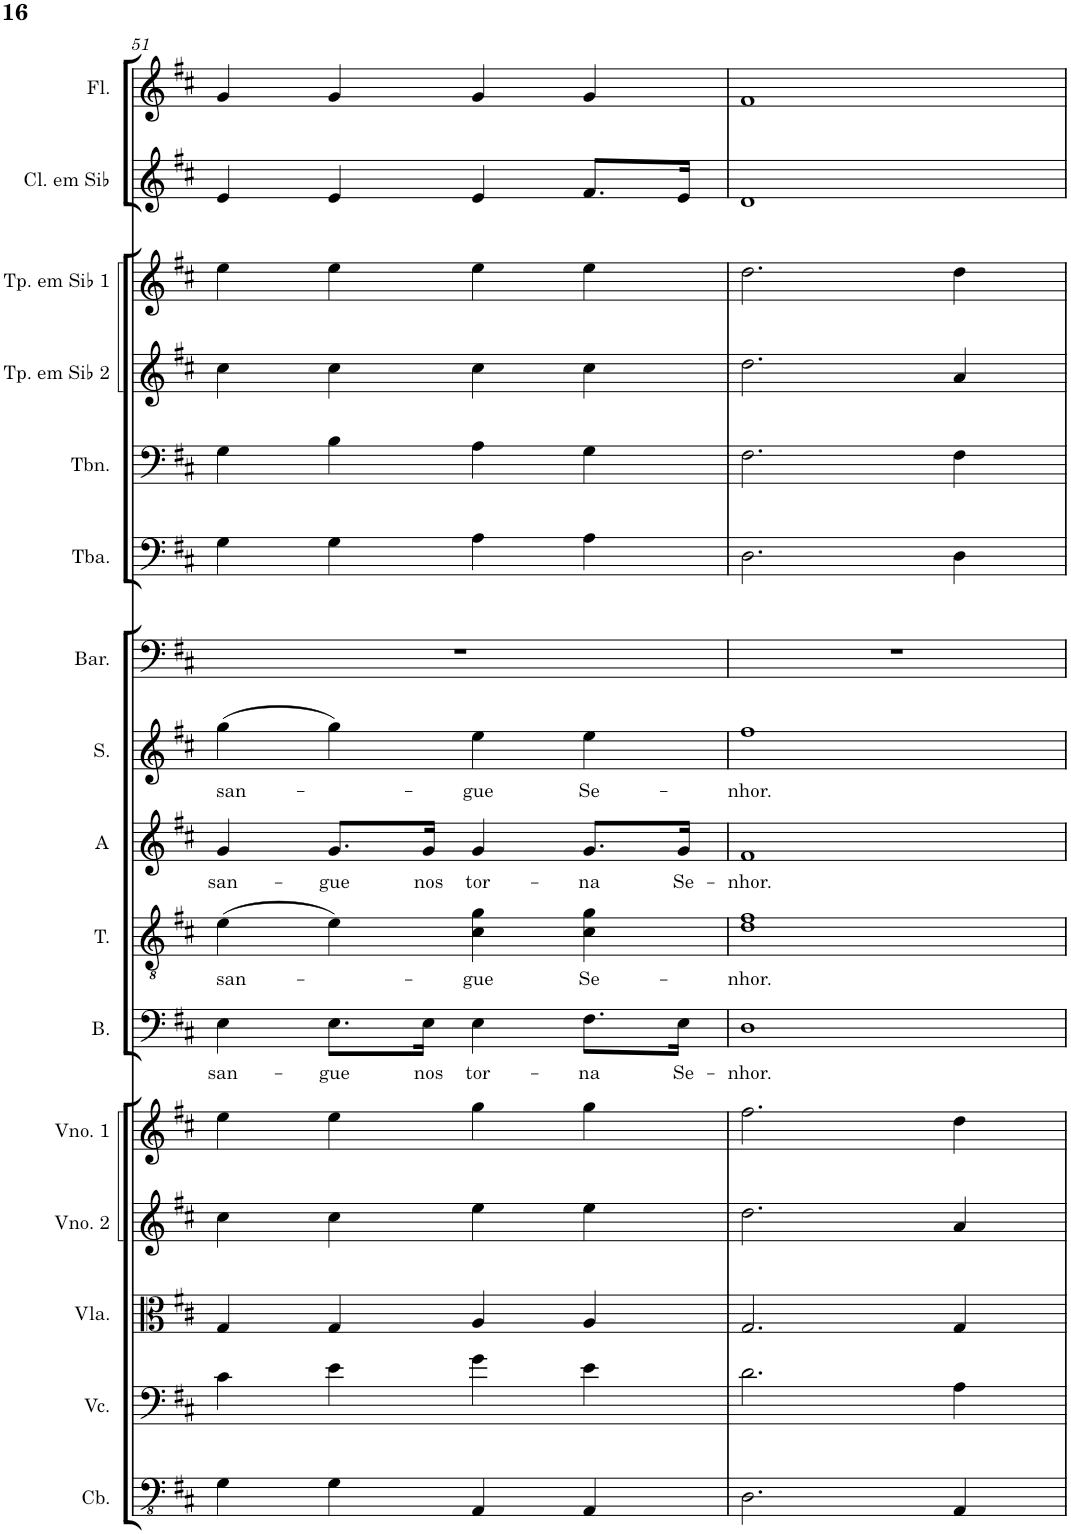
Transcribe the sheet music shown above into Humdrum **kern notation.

**kern	**kern	**kern	**kern	**kern	**kern	**text	**kern	**text	**kern	**text	**kern	**text	**kern	**kern	**kern	**kern	**kern	**kern	**kern
*part16	*part15	*part14	*part13	*part12	*part11	*part11	*part10	*part10	*part9	*part9	*part8	*part8	*part7	*part6	*part5	*part4	*part3	*part2	*part1
*staff16	*staff15	*staff14	*staff13	*staff12	*staff11	*staff11	*staff10	*staff10	*staff9	*staff9	*staff8	*staff8	*staff7	*staff6	*staff5	*staff4	*staff3	*staff2	*staff1
*I"Contrabaixo	*I"Violoncelo	*I"Viola	*I"Violino 2	*I"Violino 1	*I"Baixo	*	*I"Tenor	*	*I"Alto	*	*I"Soprano	*	*I"Barítono	*I"Tuba	*I"Trombone	*I"Tromp2  Sib	*I"Tromp Sib 1	*I"Clar Sib	*I"Flauta T.
*I'Cb.	*I'Vc.	*I'Vla.	*I'Vno. 2	*I'Vno. 1	*I'B.	*	*I'T.	*	*I'A	*	*I'S.	*	*I'Bar.	*I'Tba.	*I'Tbn.	*	*	*	*I'Fl.
!!LO:PB:g=z
*clefFv4	*clefF4	*clefC3	*clefG2	*clefG2	*clefF4	*	*clefGv2	*	*clefG2	*	*clefG2	*	*clefF4	*clefF4	*clefF4	*clefG2	*clefG2	*clefG2	*clefG2
*Trd7c12	*	*	*	*	*	*	*	*	*	*	*	*	*	*	*	*Trd1c2	*Trd1c2	*Trd1c2	*
*k[f#c#]	*k[f#c#]	*k[f#c#]	*k[f#c#]	*k[f#c#]	*k[f#c#]	*	*k[f#c#]	*	*k[f#c#]	*	*k[f#c#]	*	*k[f#c#]	*k[f#c#]	*k[f#c#]	*k[f#c#]	*k[f#c#]	*k[f#c#]	*k[f#c#]
*M4/4	*M4/4	*M4/4	*M4/4	*M4/4	*M4/4	*	*M4/4	*	*M4/4	*	*M4/4	*	*M4/4	*M4/4	*M4/4	*M4/4	*M4/4	*M4/4	*M4/4
=51	=51	=51	=51	=51	=51	=51	=51	=51	=51	=51	=51	=51	=51	=51	=51	=51	=51	=51	=51
!	!	!	!	!	!	!LO:LY:b	!	!LO:LY:b	!	!LO:LY:b	!	!LO:LY:b	!	!	!	!	!	!	!
4GG\	4c#\	4G/	4cc#\	4ee\	4E\	san-	(4e\	san-	4g/	san-	(4gg\	san-	1r	4G\	4G\	4cc#\	4ee\	4e/	4g/
!	!	!	!	!	!	!LO:LY:b	!	!	!	!LO:LY:b	!	!	!	!	!	!	!	!	!
4GG\	4e\	4G/	4cc#\	4ee\	8.E\L	-gue	4e\)	.	8.g/L	-gue	4gg\)	.	.	4G\	4B\	4cc#\	4ee\	4e/	4g/
!	!	!	!	!	!	!LO:LY:b	!	!	!	!LO:LY:b	!	!	!	!	!	!	!	!	!
.	.	.	.	.	16E\Jk	nos	.	.	16g/Jk	nos	.	.	.	.	.	.	.	.	.
!	!	!	!	!	!	!LO:LY:b	!	!LO:LY:b	!	!LO:LY:b	!	!LO:LY:b	!	!	!	!	!	!	!
4AAA/	4g\	4A/	4ee\	4gg\	4E\	tor-	4c#\ 4g\	-gue	4g/	tor-	4ee\	-gue	.	4A\	4A\	4cc#\	4ee\	4e/	4g/
!	!	!	!	!	!	!LO:LY:b	!	!LO:LY:b	!	!LO:LY:b	!	!LO:LY:b	!	!	!	!	!	!	!
4AAA/	4e\	4A/	4ee\	4gg\	8.F#\L	-na	4c#\ 4g\	Se-	8.g/L	-na	4ee\	Se-	.	4A\	4G\	4cc#\	4ee\	8.f#/L	4g/
!	!	!	!	!	!	!LO:LY:b	!	!	!	!LO:LY:b	!	!	!	!	!	!	!	!	!
.	.	.	.	.	16E\Jk	Se-	.	.	16g/Jk	Se-	.	.	.	.	.	.	.	16e/Jk	.
=52	=52	=52	=52	=52	=52	=52	=52	=52	=52	=52	=52	=52	=52	=52	=52	=52	=52	=52	=52
!	!	!	!	!	!	!LO:LY:b	!	!LO:LY:b	!	!LO:LY:b	!	!LO:LY:b	!	!	!	!	!	!	!
2.DD\	2.d\	2.G/	2.dd\	2.ff#\	1D	-nhor.	1d 1f#	-nhor.	1f#	-nhor.	1ff#	-nhor.	1r	2.D\	2.F#\	2.dd\	2.dd\	1d	1f#
4AAA/	4A\	4G/	4a/	4dd\	.	.	.	.	.	.	.	.	.	4D\	4F#\	4a/	4dd\	.	.
=	=	=	=	=	=	=	=	=	=	=	=	=	=	=	=	=	=	=	=
*-	*-	*-	*-	*-	*-	*-	*-	*-	*-	*-	*-	*-	*-	*-	*-	*-	*-	*-	*-
